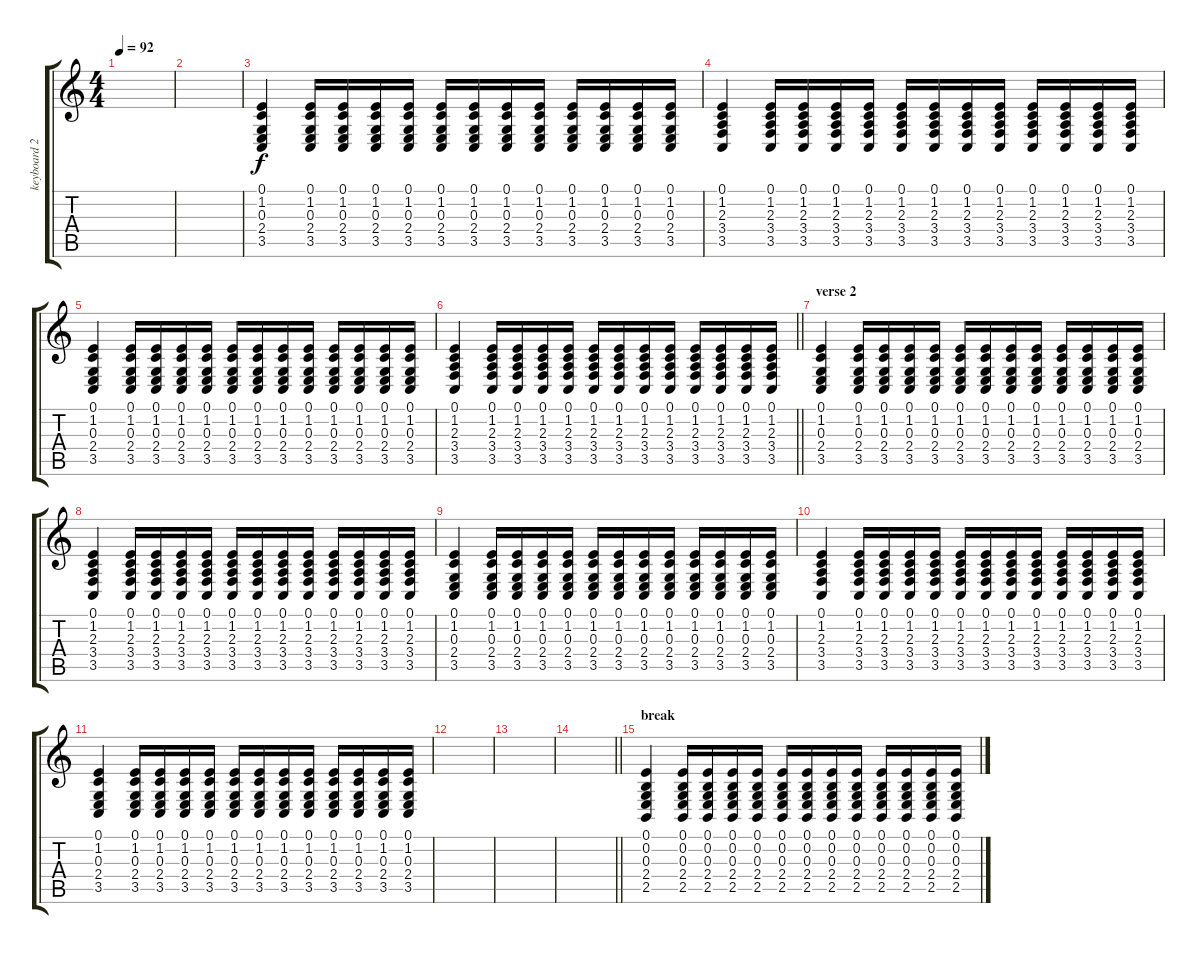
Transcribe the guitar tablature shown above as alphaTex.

\track ("keyboard 2" "keyboard 2") {instrument stringensemble2}
\staff {score tabs}
\tuning (E4 B3 G3 D3 A2 E2) {hide}
\ts (4 4)
\tempo 92
\clef g2
\ks c
|
|
(0.1 1.2 0.3 2.4 3.5).4{volume 11} (0.1 1.2 0.3 2.4 3.5).16{volume 3} (0.1 1.2 0.3 2.4 3.5).16 (0.1 1.2 0.3 2.4 3.5).16 (0.1 1.2 0.3 2.4 3.5).16 (0.1 1.2 0.3 2.4 3.5).16 (0.1 1.2 0.3 2.4 3.5).16 (0.1 1.2 0.3 2.4 3.5).16 (0.1 1.2 0.3 2.4 3.5).16 (0.1 1.2 0.3 2.4 3.5).16 (0.1 1.2 0.3 2.4 3.5).16 (0.1 1.2 0.3 2.4 3.5).16 (0.1 1.2 0.3 2.4 3.5).16 |
(0.1 1.2 2.3 3.4 3.5).4{volume 11} (0.1 1.2 2.3 3.4 3.5).16{volume 3} (0.1 1.2 2.3 3.4 3.5).16 (0.1 1.2 2.3 3.4 3.5).16 (0.1 1.2 2.3 3.4 3.5).16 (0.1 1.2 2.3 3.4 3.5).16 (0.1 1.2 2.3 3.4 3.5).16 (0.1 1.2 2.3 3.4 3.5).16 (0.1 1.2 2.3 3.4 3.5).16 (0.1 1.2 2.3 3.4 3.5).16 (0.1 1.2 2.3 3.4 3.5).16 (0.1 1.2 2.3 3.4 3.5).16 (0.1 1.2 2.3 3.4 3.5).16 |
(0.1 1.2 0.3 2.4 3.5).4{volume 11} (0.1 1.2 0.3 2.4 3.5).16{volume 3} (0.1 1.2 0.3 2.4 3.5).16 (0.1 1.2 0.3 2.4 3.5).16 (0.1 1.2 0.3 2.4 3.5).16 (0.1 1.2 0.3 2.4 3.5).16 (0.1 1.2 0.3 2.4 3.5).16 (0.1 1.2 0.3 2.4 3.5).16 (0.1 1.2 0.3 2.4 3.5).16 (0.1 1.2 0.3 2.4 3.5).16 (0.1 1.2 0.3 2.4 3.5).16 (0.1 1.2 0.3 2.4 3.5).16 (0.1 1.2 0.3 2.4 3.5).16 |
\barLineRight lightlight
(0.1 1.2 2.3 3.4 3.5).4{volume 11} (0.1 1.2 2.3 3.4 3.5).16{volume 3} (0.1 1.2 2.3 3.4 3.5).16 (0.1 1.2 2.3 3.4 3.5).16 (0.1 1.2 2.3 3.4 3.5).16 (0.1 1.2 2.3 3.4 3.5).16 (0.1 1.2 2.3 3.4 3.5).16 (0.1 1.2 2.3 3.4 3.5).16 (0.1 1.2 2.3 3.4 3.5).16 (0.1 1.2 2.3 3.4 3.5).16 (0.1 1.2 2.3 3.4 3.5).16 (0.1 1.2 2.3 3.4 3.5).16 (0.1 1.2 2.3 3.4 3.5).16 |
\section ("" "verse 2")
(0.1 1.2 0.3 2.4 3.5).4{volume 11} (0.1 1.2 0.3 2.4 3.5).16{volume 3} (0.1 1.2 0.3 2.4 3.5).16 (0.1 1.2 0.3 2.4 3.5).16 (0.1 1.2 0.3 2.4 3.5).16 (0.1 1.2 0.3 2.4 3.5).16 (0.1 1.2 0.3 2.4 3.5).16 (0.1 1.2 0.3 2.4 3.5).16 (0.1 1.2 0.3 2.4 3.5).16 (0.1 1.2 0.3 2.4 3.5).16 (0.1 1.2 0.3 2.4 3.5).16 (0.1 1.2 0.3 2.4 3.5).16 (0.1 1.2 0.3 2.4 3.5).16 |
(0.1 1.2 2.3 3.4 3.5).4{volume 11} (0.1 1.2 2.3 3.4 3.5).16{volume 3} (0.1 1.2 2.3 3.4 3.5).16 (0.1 1.2 2.3 3.4 3.5).16 (0.1 1.2 2.3 3.4 3.5).16 (0.1 1.2 2.3 3.4 3.5).16 (0.1 1.2 2.3 3.4 3.5).16 (0.1 1.2 2.3 3.4 3.5).16 (0.1 1.2 2.3 3.4 3.5).16 (0.1 1.2 2.3 3.4 3.5).16 (0.1 1.2 2.3 3.4 3.5).16 (0.1 1.2 2.3 3.4 3.5).16 (0.1 1.2 2.3 3.4 3.5).16 |
(0.1 1.2 0.3 2.4 3.5).4{volume 11} (0.1 1.2 0.3 2.4 3.5).16{volume 3} (0.1 1.2 0.3 2.4 3.5).16 (0.1 1.2 0.3 2.4 3.5).16 (0.1 1.2 0.3 2.4 3.5).16 (0.1 1.2 0.3 2.4 3.5).16 (0.1 1.2 0.3 2.4 3.5).16 (0.1 1.2 0.3 2.4 3.5).16 (0.1 1.2 0.3 2.4 3.5).16 (0.1 1.2 0.3 2.4 3.5).16 (0.1 1.2 0.3 2.4 3.5).16 (0.1 1.2 0.3 2.4 3.5).16 (0.1 1.2 0.3 2.4 3.5).16 |
(0.1 1.2 2.3 3.4 3.5).4{volume 11} (0.1 1.2 2.3 3.4 3.5).16{volume 3} (0.1 1.2 2.3 3.4 3.5).16 (0.1 1.2 2.3 3.4 3.5).16 (0.1 1.2 2.3 3.4 3.5).16 (0.1 1.2 2.3 3.4 3.5).16 (0.1 1.2 2.3 3.4 3.5).16 (0.1 1.2 2.3 3.4 3.5).16 (0.1 1.2 2.3 3.4 3.5).16 (0.1 1.2 2.3 3.4 3.5).16 (0.1 1.2 2.3 3.4 3.5).16 (0.1 1.2 2.3 3.4 3.5).16 (0.1 1.2 2.3 3.4 3.5).16 |
(0.1 1.2 0.3 2.4 3.5).4{volume 11} (0.1 1.2 0.3 2.4 3.5).16{volume 3} (0.1 1.2 0.3 2.4 3.5).16 (0.1 1.2 0.3 2.4 3.5).16 (0.1 1.2 0.3 2.4 3.5).16 (0.1 1.2 0.3 2.4 3.5).16 (0.1 1.2 0.3 2.4 3.5).16 (0.1 1.2 0.3 2.4 3.5).16 (0.1 1.2 0.3 2.4 3.5).16 (0.1 1.2 0.3 2.4 3.5).16 (0.1 1.2 0.3 2.4 3.5).16 (0.1 1.2 0.3 2.4 3.5).16 (0.1 1.2 0.3 2.4 3.5).16 |
|
|
\barLineRight lightlight
|
\section ("" "break ")
(0.1 0.2 0.3 2.4 2.5).4{volume 11} (0.1 0.2 0.3 2.4 2.5).16{volume 3} (0.1 0.2 0.3 2.4 2.5).16 (0.1 0.2 0.3 2.4 2.5).16 (0.1 0.2 0.3 2.4 2.5).16 (0.1 0.2 0.3 2.4 2.5).16 (0.1 0.2 0.3 2.4 2.5).16 (0.1 0.2 0.3 2.4 2.5).16 (0.1 0.2 0.3 2.4 2.5).16 (0.1 0.2 0.3 2.4 2.5).16 (0.1 0.2 0.3 2.4 2.5).16 (0.1 0.2 0.3 2.4 2.5).16 (0.1 0.2 0.3 2.4 2.5).16
